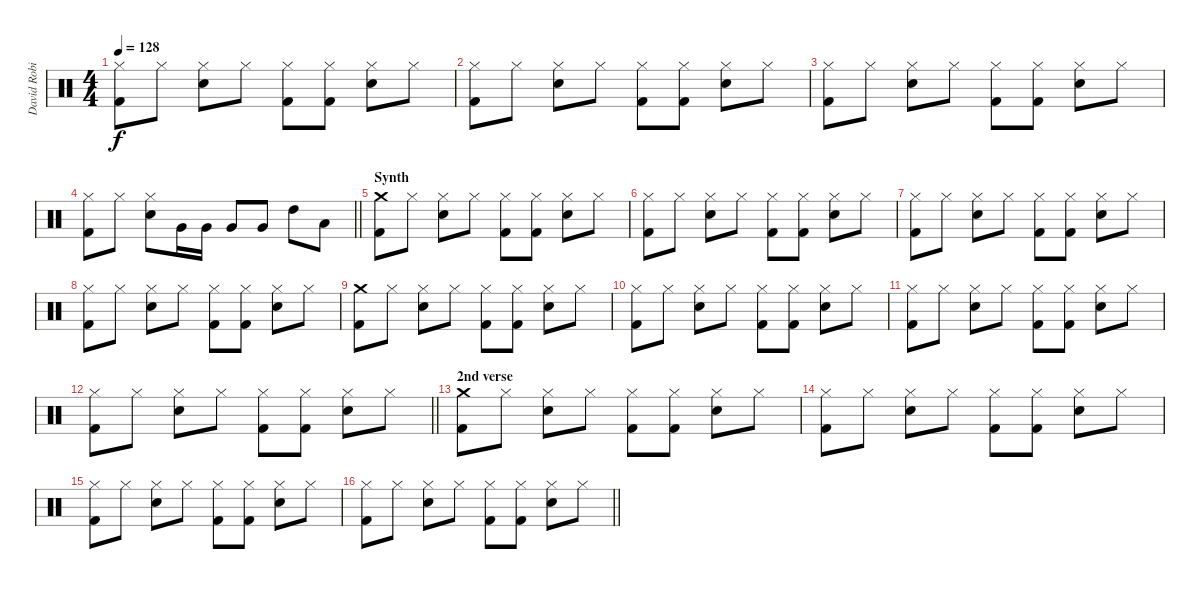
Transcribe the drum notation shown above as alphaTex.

\track ("David Robinson - Drums" "David Robi") {instrument percussion bank 177}
\staff {score}
\articulation defaults
\ts (4 4)
\tempo 128
\clef neutral
\ks c
("Hi-Hat (closed)" "Kick (hit) 2").8{dy f} "Hi-Hat (closed)".8 ("Hi-Hat (closed)" "Electric Snare (hit)").8 "Hi-Hat (closed)".8 ("Hi-Hat (closed)" "Kick (hit) 2").8 ("Hi-Hat (closed)" "Kick (hit) 2").8 ("Hi-Hat (closed)" "Electric Snare (hit)").8 "Hi-Hat (closed)".8 |
("Hi-Hat (closed)" "Kick (hit) 2").8 "Hi-Hat (closed)".8 ("Hi-Hat (closed)" "Electric Snare (hit)").8 "Hi-Hat (closed)".8 ("Hi-Hat (closed)" "Kick (hit) 2").8 ("Hi-Hat (closed)" "Kick (hit) 2").8 ("Hi-Hat (closed)" "Electric Snare (hit)").8 "Hi-Hat (closed)".8 |
("Hi-Hat (closed)" "Kick (hit) 2").8 "Hi-Hat (closed)".8 ("Hi-Hat (closed)" "Electric Snare (hit)").8 "Hi-Hat (closed)".8 ("Hi-Hat (closed)" "Kick (hit) 2").8 ("Hi-Hat (closed)" "Kick (hit) 2").8 ("Hi-Hat (closed)" "Electric Snare (hit)").8 "Hi-Hat (closed)".8 |
\barLineRight lightlight
("Hi-Hat (closed)" "Kick (hit) 2").8{beam merge} "Hi-Hat (closed)".8 ("Hi-Hat (closed)" "Electric Snare (hit)").8{beam merge} "Very Low Tom (hit)".16 "Very Low Tom (hit)".16 "Very Low Tom (hit)".8 "Very Low Tom (hit)".8 "High Tom (hit)".8 "Low Floor Tom (hit)".8 |
\section ("" "Synth")
("Crash medium (hit)" "Kick (hit) 2").8 "Hi-Hat (closed)".8 ("Hi-Hat (closed)" "Electric Snare (hit)").8 "Hi-Hat (closed)".8 ("Hi-Hat (closed)" "Kick (hit) 2").8 ("Hi-Hat (closed)" "Kick (hit) 2").8 ("Hi-Hat (closed)" "Electric Snare (hit)").8 "Hi-Hat (closed)".8 |
("Hi-Hat (closed)" "Kick (hit) 2").8 "Hi-Hat (closed)".8 ("Hi-Hat (closed)" "Electric Snare (hit)").8 "Hi-Hat (closed)".8 ("Hi-Hat (closed)" "Kick (hit) 2").8 ("Hi-Hat (closed)" "Kick (hit) 2").8 ("Hi-Hat (closed)" "Electric Snare (hit)").8 "Hi-Hat (closed)".8 |
("Hi-Hat (closed)" "Kick (hit) 2").8 "Hi-Hat (closed)".8 ("Hi-Hat (closed)" "Electric Snare (hit)").8 "Hi-Hat (closed)".8 ("Hi-Hat (closed)" "Kick (hit) 2").8 ("Hi-Hat (closed)" "Kick (hit) 2").8 ("Hi-Hat (closed)" "Electric Snare (hit)").8 "Hi-Hat (closed)".8 |
("Hi-Hat (closed)" "Kick (hit) 2").8 "Hi-Hat (closed)".8 ("Hi-Hat (closed)" "Electric Snare (hit)").8 "Hi-Hat (closed)".8 ("Hi-Hat (closed)" "Kick (hit) 2").8 ("Hi-Hat (closed)" "Kick (hit) 2").8 ("Hi-Hat (closed)" "Electric Snare (hit)").8 "Hi-Hat (closed)".8 |
("Crash medium (hit)" "Kick (hit) 2").8 "Hi-Hat (closed)".8 ("Hi-Hat (closed)" "Electric Snare (hit)").8 "Hi-Hat (closed)".8 ("Hi-Hat (closed)" "Kick (hit) 2").8 ("Hi-Hat (closed)" "Kick (hit) 2").8 ("Hi-Hat (closed)" "Electric Snare (hit)").8 "Hi-Hat (closed)".8 |
("Hi-Hat (closed)" "Kick (hit) 2").8 "Hi-Hat (closed)".8 ("Hi-Hat (closed)" "Electric Snare (hit)").8 "Hi-Hat (closed)".8 ("Hi-Hat (closed)" "Kick (hit) 2").8 ("Hi-Hat (closed)" "Kick (hit) 2").8 ("Hi-Hat (closed)" "Electric Snare (hit)").8 "Hi-Hat (closed)".8 |
("Hi-Hat (closed)" "Kick (hit) 2").8 "Hi-Hat (closed)".8 ("Hi-Hat (closed)" "Electric Snare (hit)").8 "Hi-Hat (closed)".8 ("Hi-Hat (closed)" "Kick (hit) 2").8 ("Hi-Hat (closed)" "Kick (hit) 2").8 ("Hi-Hat (closed)" "Electric Snare (hit)").8 "Hi-Hat (closed)".8 |
\barLineRight lightlight
("Hi-Hat (closed)" "Kick (hit) 2").8 "Hi-Hat (closed)".8 ("Hi-Hat (closed)" "Electric Snare (hit)").8 "Hi-Hat (closed)".8 ("Hi-Hat (closed)" "Kick (hit) 2").8 ("Hi-Hat (closed)" "Kick (hit) 2").8 ("Hi-Hat (closed)" "Electric Snare (hit)").8 "Hi-Hat (closed)".8 |
\section ("" "2nd verse")
("Crash medium (hit)" "Kick (hit) 2").8 "Hi-Hat (closed)".8 ("Hi-Hat (closed)" "Electric Snare (hit)").8 "Hi-Hat (closed)".8 ("Hi-Hat (closed)" "Kick (hit) 2").8 ("Hi-Hat (closed)" "Kick (hit) 2").8 ("Hi-Hat (closed)" "Electric Snare (hit)").8 "Hi-Hat (closed)".8 |
("Hi-Hat (closed)" "Kick (hit) 2").8 "Hi-Hat (closed)".8 ("Hi-Hat (closed)" "Electric Snare (hit)").8 "Hi-Hat (closed)".8 ("Hi-Hat (closed)" "Kick (hit) 2").8 ("Hi-Hat (closed)" "Kick (hit) 2").8 ("Hi-Hat (closed)" "Electric Snare (hit)").8 "Hi-Hat (closed)".8 |
("Hi-Hat (closed)" "Kick (hit) 2").8 "Hi-Hat (closed)".8 ("Hi-Hat (closed)" "Electric Snare (hit)").8 "Hi-Hat (closed)".8 ("Hi-Hat (closed)" "Kick (hit) 2").8 ("Hi-Hat (closed)" "Kick (hit) 2").8 ("Hi-Hat (closed)" "Electric Snare (hit)").8 "Hi-Hat (closed)".8 |
\barLineRight lightlight
("Hi-Hat (closed)" "Kick (hit) 2").8 "Hi-Hat (closed)".8 ("Hi-Hat (closed)" "Electric Snare (hit)").8 "Hi-Hat (closed)".8 ("Hi-Hat (closed)" "Kick (hit) 2").8 ("Hi-Hat (closed)" "Kick (hit) 2").8 ("Hi-Hat (closed)" "Electric Snare (hit)").8 "Hi-Hat (closed)".8
